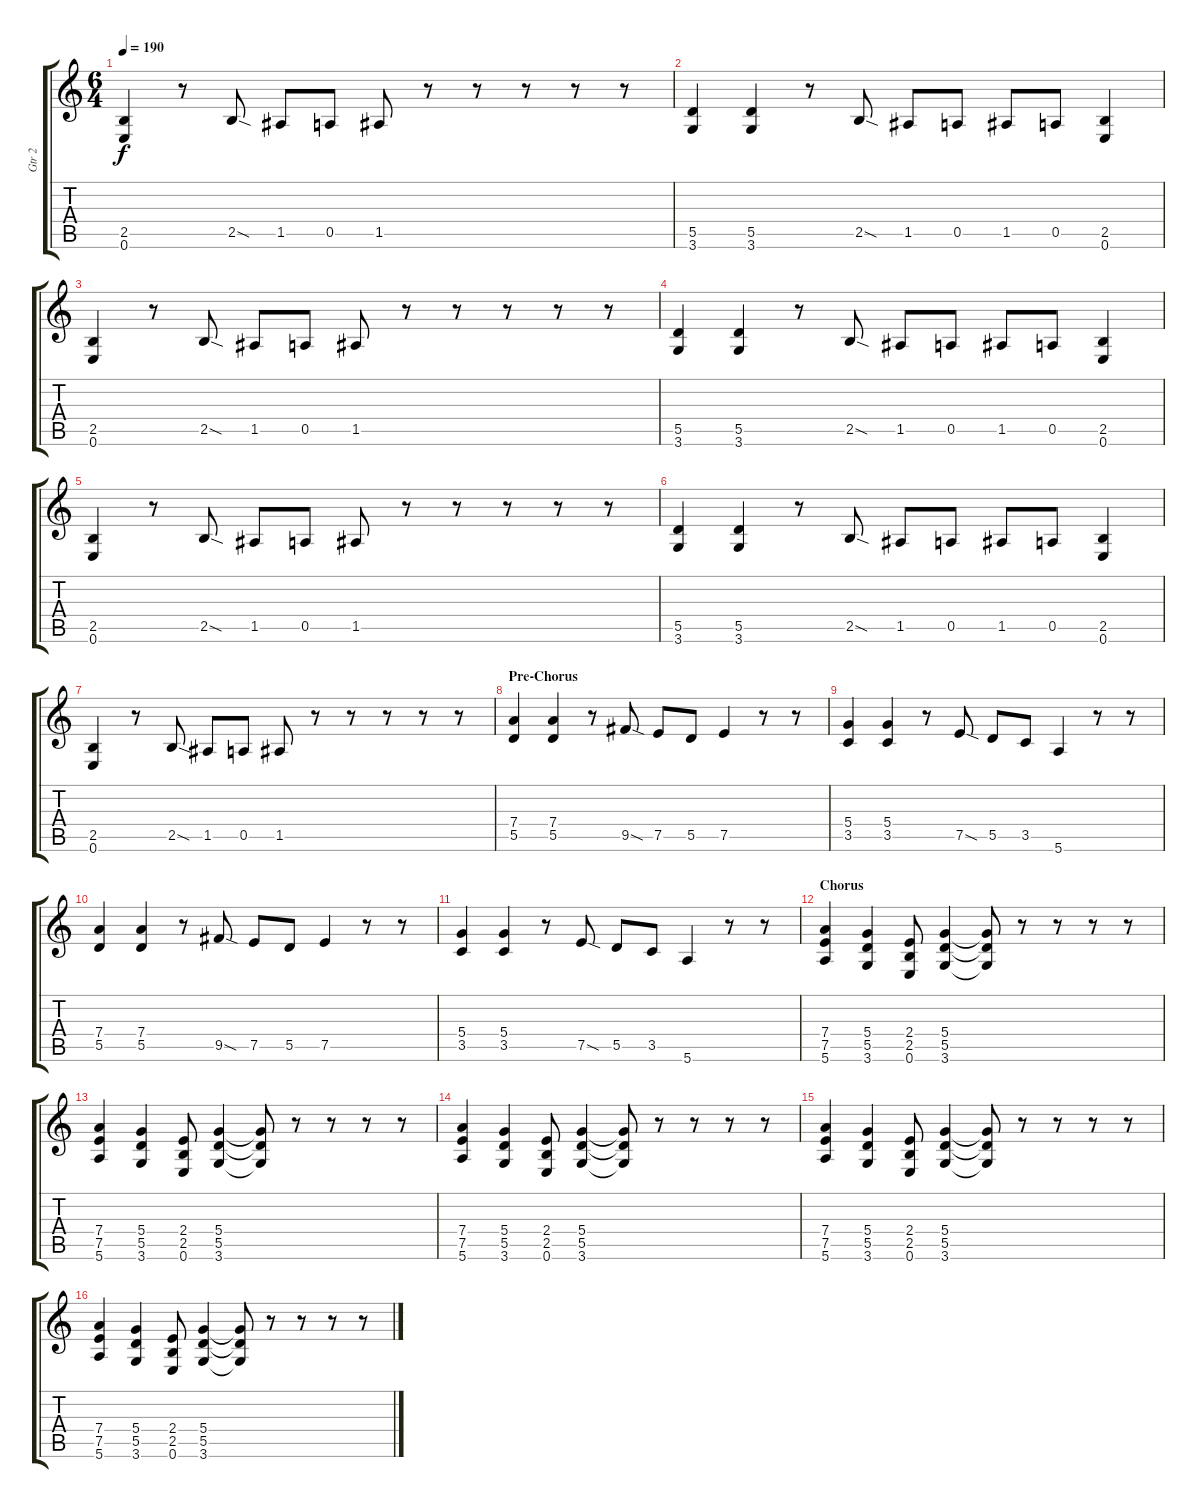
\track ("Gtr 2" "Gtr 2") {instrument distortionguitar}
\staff {score tabs}
\tuning (E4 B3 G3 D3 A2 E2) {hide}
\ts (6 4)
\tempo 190
\clef g2
\ks c
(2.5 0.6).4{dy f} r.8 2.5{sod}.8 1.5.8 0.5.8 1.5.8 r.8 r.8 r.8 r.8 r.8 |
(5.5 3.6).4 (5.5 3.6).4 r.8 2.5{sod}.8 1.5.8 0.5.8 1.5.8 0.5.8 (2.5 0.6).4 |
(2.5 0.6).4 r.8 2.5{sod}.8 1.5.8 0.5.8 1.5.8 r.8 r.8 r.8 r.8 r.8 |
(5.5 3.6).4 (5.5 3.6).4 r.8 2.5{sod}.8 1.5.8 0.5.8 1.5.8 0.5.8 (2.5 0.6).4 |
(2.5 0.6).4 r.8 2.5{sod}.8 1.5.8 0.5.8 1.5.8 r.8 r.8 r.8 r.8 r.8 |
(5.5 3.6).4 (5.5 3.6).4 r.8 2.5{sod}.8 1.5.8 0.5.8 1.5.8 0.5.8 (2.5 0.6).4 |
(2.5 0.6).4 r.8 2.5{sod}.8 1.5.8 0.5.8 1.5.8 r.8 r.8 r.8 r.8 r.8 |
\section ("" "Pre-Chorus")
(7.4 5.5).4 (7.4 5.5).4 r.8 9.5{sod}.8 7.5.8 5.5.8 7.5.4 r.8 r.8 |
(5.4 3.5).4 (5.4 3.5).4 r.8 7.5{sod}.8 5.5.8 3.5.8 5.6.4 r.8 r.8 |
(7.4 5.5).4 (7.4 5.5).4 r.8 9.5{sod}.8 7.5.8 5.5.8 7.5.4 r.8 r.8 |
(5.4 3.5).4 (5.4 3.5).4 r.8 7.5{sod}.8 5.5.8 3.5.8 5.6.4 r.8 r.8 |
\section ("" "Chorus")
(7.4 7.5 5.6).4 (5.4 5.5 3.6).4 (2.4 2.5 0.6).8 (5.4 5.5 3.6).4 (5.4{t} 5.5{t} 3.6{t}).8 r.8 r.8 r.8 r.8 |
(7.4 7.5 5.6).4 (5.4 5.5 3.6).4 (2.4 2.5 0.6).8 (5.4 5.5 3.6).4 (5.4{t} 5.5{t} 3.6{t}).8 r.8 r.8 r.8 r.8 |
(7.4 7.5 5.6).4 (5.4 5.5 3.6).4 (2.4 2.5 0.6).8 (5.4 5.5 3.6).4 (5.4{t} 5.5{t} 3.6{t}).8 r.8 r.8 r.8 r.8 |
(7.4 7.5 5.6).4 (5.4 5.5 3.6).4 (2.4 2.5 0.6).8 (5.4 5.5 3.6).4 (5.4{t} 5.5{t} 3.6{t}).8 r.8 r.8 r.8 r.8 |
(7.4 7.5 5.6).4 (5.4 5.5 3.6).4 (2.4 2.5 0.6).8 (5.4 5.5 3.6).4 (5.4{t} 5.5{t} 3.6{t}).8 r.8 r.8 r.8 r.8
